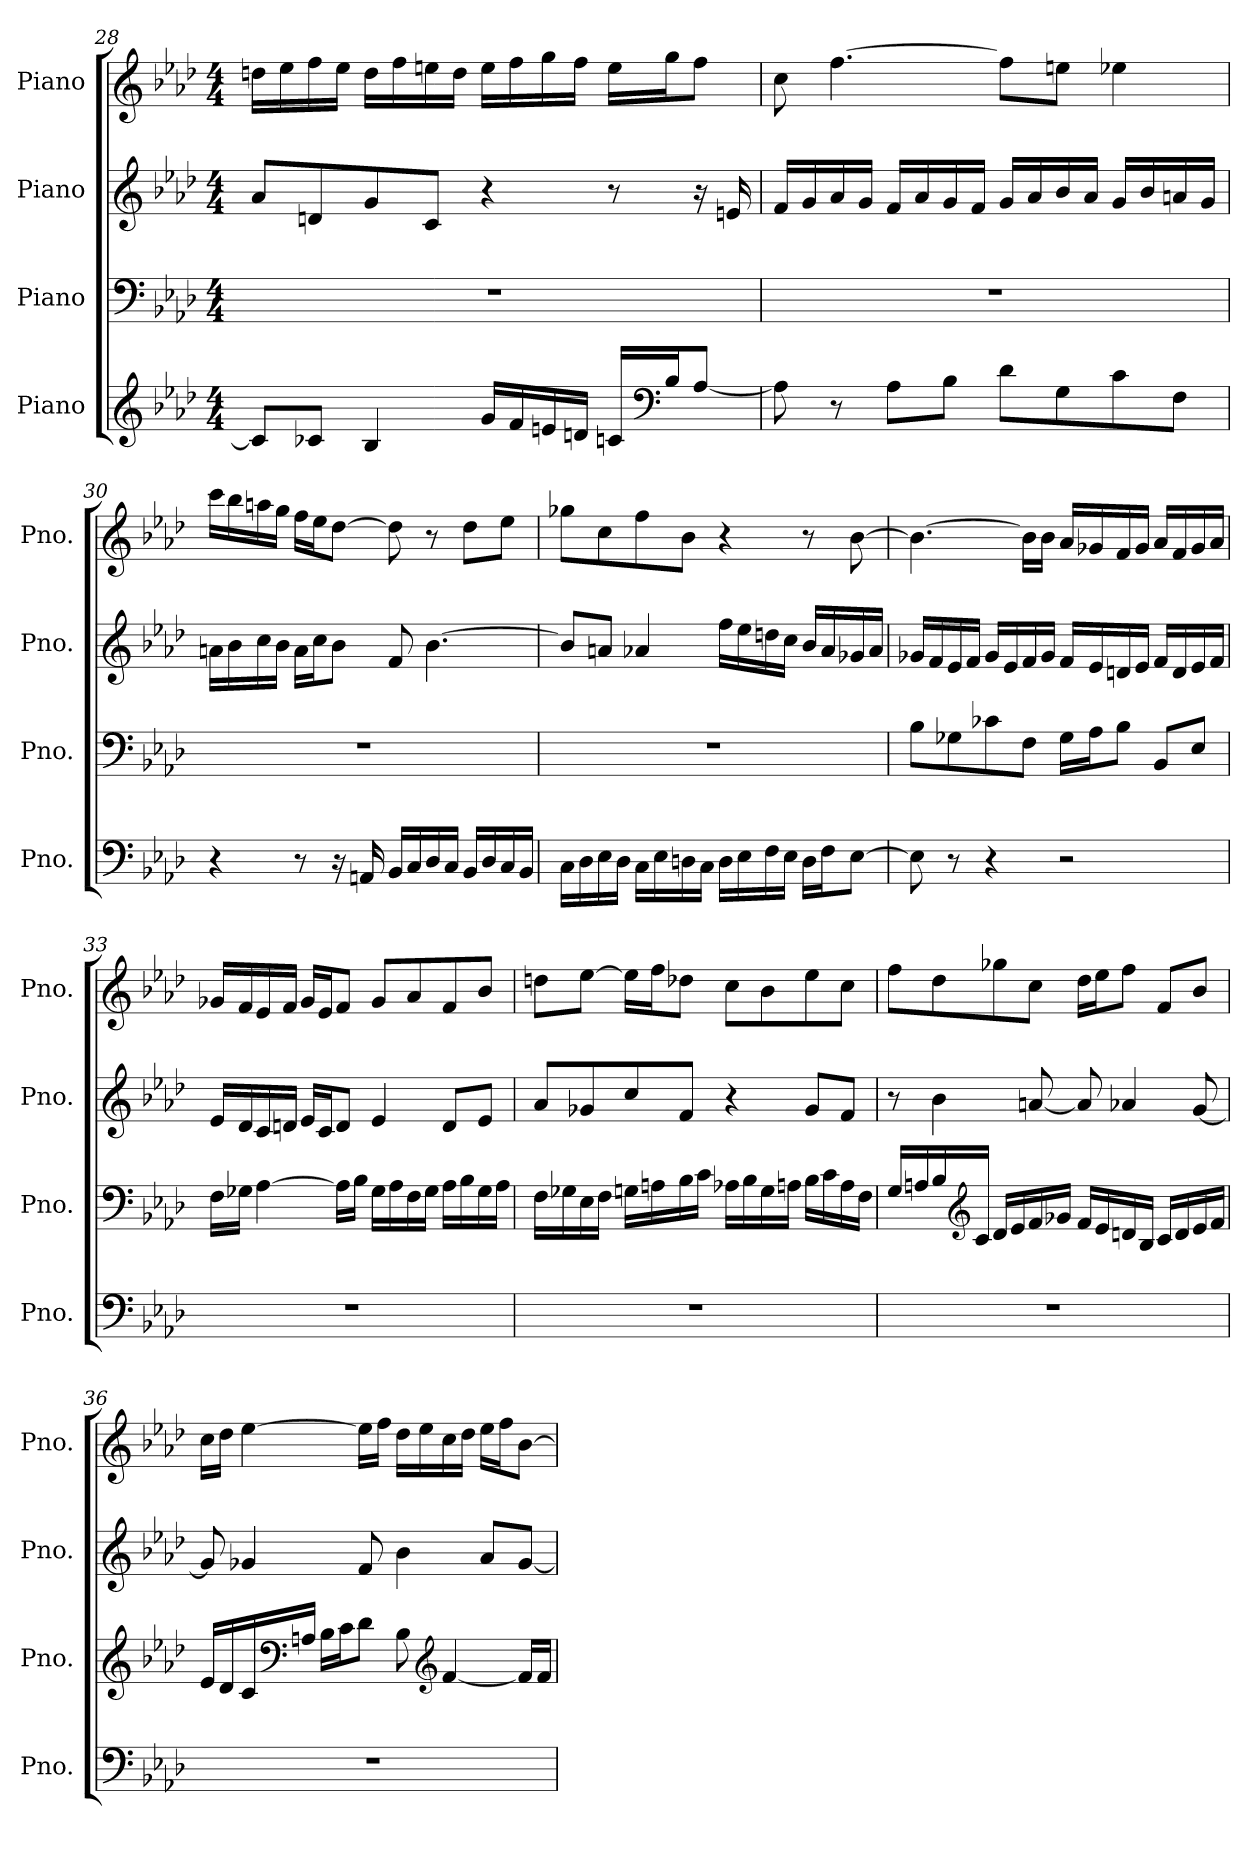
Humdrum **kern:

**kern	**kern	**kern	**kern
*part4	*part3	*part2	*part1
*staff4	*staff3	*staff2	*staff1
*I"Piano	*I"Piano	*I"Piano	*I"Piano
*I'Pno.	*I'Pno.	*I'Pno.	*I'Pno.
!!LO:LB:g=z
*clefG2	*clefF4	*clefG2	*clefG2
*k[b-e-a-d-]	*k[b-e-a-d-]	*k[b-e-a-d-]	*k[b-e-a-d-]
*M4/4	*M4/4	*M4/4	*M4/4
=28	=28	=28	=28
8c/L]	1r	8a-/L	16ddn\LL
.	.	.	16ee-\
8c-X/J	.	8dn/	16ff\
.	.	.	16ee-\JJ
4B-/	.	8g/	16dd\LL
.	.	.	16ff\
.	.	8c/J	16een\
.	.	.	16dd\JJ
16g/LL	.	4r	16ee\LL
16f/	.	.	16ff\
16en/	.	.	16gg\
16dn/JJ	.	.	16ff\JJ
16cn/LL	.	8r	16ee\LL
*clefF4	*	*	*
16B-/J	.	.	16gg\J
[8A-/J	.	16r	8ff\J
.	.	16en/	.
=29	=29	=29	=29
8A-\]	1r	16f/LL	8cc\
.	.	16g/	.
8r	.	16a-/	[4.ff\
.	.	16g/JJ	.
8A-\L	.	16f/LL	.
.	.	16a-/	.
8B-\J	.	16g/	.
.	.	16f/JJ	.
8d-\L	.	16g/LL	8ff\L]
.	.	16a-/	.
8G\	.	16b-/	8een\J
.	.	16a-/JJ	.
8c\	.	16g/LL	4ee-X\
.	.	16b-/	.
8F\J	.	16an/	.
.	.	16g/JJ	.
!!LO:LB:g=z
=30	=30	=30	=30
4r	1r	16an\LL	16ccc\LL
.	.	16b-\	16bb-\
.	.	16cc\	16aan\
.	.	16b-\JJ	16gg\JJ
8r	.	16a\LL	16ff\LL
.	.	16cc\J	16ee-\J
16r	.	8b-\J	[8dd-\J
16AAn/	.	.	.
16BB-/LL	.	8f/	8dd-\]
16C/	.	.	.
16D-/	.	[4.b-\	8r
16C/JJ	.	.	.
16BB-/LL	.	.	8dd-\L
16D-/	.	.	.
16C/	.	.	8ee-\J
16BB-/JJ	.	.	.
=31	=31	=31	=31
16C\LL	1r	8b-/L]	8gg-X\L
16D-\	.	.	.
16E-\	.	8an/J	8cc\
16D-\JJ	.	.	.
16C\LL	.	4a-X/	8ff\
16E-\	.	.	.
16Dn\	.	.	8b-\J
16C\JJ	.	.	.
16D\LL	.	16ff\LL	4r
16E-\	.	16ee-\	.
16F\	.	16ddn\	.
16E-\JJ	.	16cc\JJ	.
16D\LL	.	16b-/LL	8r
16F\J	.	16a-/	.
[8E-\J	.	16g-X/	[8b-\
.	.	16a-/JJ	.
!!LO:PB:g=z
=32	=32	=32	=32
8E-\]	8B-\L	16g-X/LL	4.b-\_
.	.	16f/	.
8r	8G-X\	16e-/	.
.	.	16f/JJ	.
4r	8c-X\	16g-/LL	.
.	.	16e-/	.
.	8F\J	16f/	16b-\LL]
.	.	16g-/JJ	16b-\JJ
2r	16G-\LL	16f/LL	16a-/LL
.	16A-\J	16e-/	16g-X/
.	8B-\J	16dn/	16f/
.	.	16e-/JJ	16g-/JJ
.	8BB-/L	16f/LL	16a-/LL
.	.	16d/	16f/
.	8E-/J	16e-/	16g-/
.	.	16f/JJ	16a-/JJ
=33	=33	=33	=33
1r	16F\LL	16e-/LL	16g-X/LL
.	16G-X\JJ	16d-/	16f/
.	[4A-\	16c/	16e-/
.	.	16dn/JJ	16f/JJ
.	.	16e-/LL	16g-/LL
.	.	16c/J	16e-/J
.	16A-\LL]	8d/J	8f/J
.	16B-\JJ	.	.
.	16G-\LL	4e-/	8g-/L
.	16A-\	.	.
.	16F\	.	8a-/
.	16G-\JJ	.	.
.	16A-\LL	8d/L	8f/
.	16B-\	.	.
.	16G-\	8e-/J	8b-/J
.	16A-\JJ	.	.
!!LO:LB:g=z
=34	=34	=34	=34
1r	16F\LL	8a-/L	8ddn\L
.	16G-X\	.	.
.	16E-\	8g-X/	[8ee-\J
.	16F\JJ	.	.
.	16Gn\LL	8cc/	16ee-\LL]
.	16An\	.	16ff\J
.	16B-\	8f/J	8dd-X\J
.	16c\JJ	.	.
.	16A-X\LL	4r	8cc\L
.	16B-\	.	.
.	16G\	.	8b-\
.	16An\JJ	.	.
.	16B-\LL	8g-/L	8ee-\
.	16c\	.	.
.	16A\	8f/J	8cc\J
.	16F\JJ	.	.
=35	=35	=35	=35
1r	16G/LL	8r	8ff\L
.	16An/	.	.
.	16B-/	4b-\	8dd-\
*	*clefG2	*	*
.	16c/JJ	.	.
.	16d-/LL	.	8gg-X\
.	16e-/	.	.
.	16f/	[8an/	8cc\J
.	16g-X/JJ	.	.
.	16f/LL	8a/]	16dd-\LL
.	16e-/	.	16ee-\J
.	16dn/	4a-X/	8ff\J
.	16B-/JJ	.	.
.	16c/LL	.	8f/L
.	16d/	.	.
.	16e-/	[8g/	8b-/J
.	16f/JJ	.	.
!!LO:LB:g=z
=36	=36	=36	=36
1r	16e-/LL	8g/]	16cc\LL
.	16d-/	.	16dd-\JJ
.	16c/	4g-X/	[4ee-\
*	*clefF4	*	*
.	16An/JJ	.	.
.	16B-\LL	.	.
.	16c\J	.	.
.	8d-\J	8f/	16ee-\LL]
.	.	.	16ff\JJ
.	8B-\	4b-\	16dd-\LL
.	.	.	16ee-\
*	*clefG2	*	*
.	[4f/	.	16cc\
.	.	.	16dd-\JJ
.	.	8a-/L	16ee-\LL
.	.	.	16ff\J
.	16f/LL]	[8g-/J	[8b-\J
.	16f/JJ	.	.
=	=	=	=
*-	*-	*-	*-
